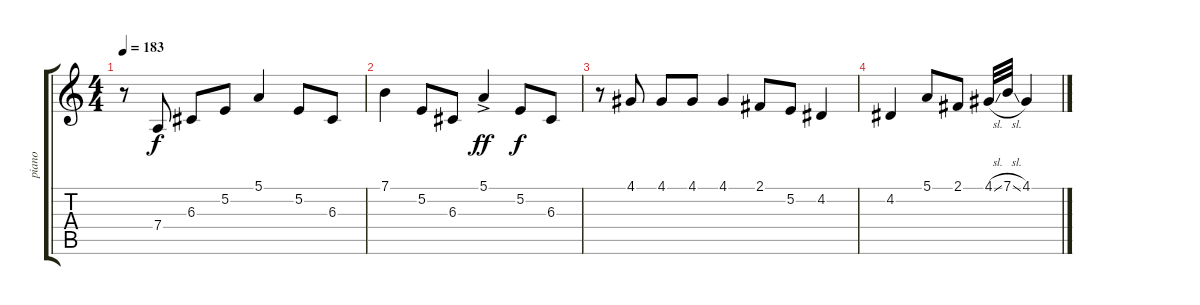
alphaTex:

\track ("piano" "piano") {instrument electricgrandpiano}
\staff {score tabs}
\tuning (E4 B3 G3 D3 A2 E2) {hide}
\ts (4 4)
\tempo 183
\clef g2
\ks c
r.8{dy f} 7.4.8 6.3.8 5.2.8 5.1.4 5.2.8 6.3.8 |
7.1.4 5.2.8 6.3.8 5.1{ac}.4{dy ff} 5.2.8{dy f} 6.3.8 |
r.8 4.1.8 4.1.8 4.1.8 4.1.4 2.1.8 5.2.8 4.2.4 |
4.2.4 5.1.8 2.1.8 4.1{sl}.32 7.1{sl}.32 4.1.4
